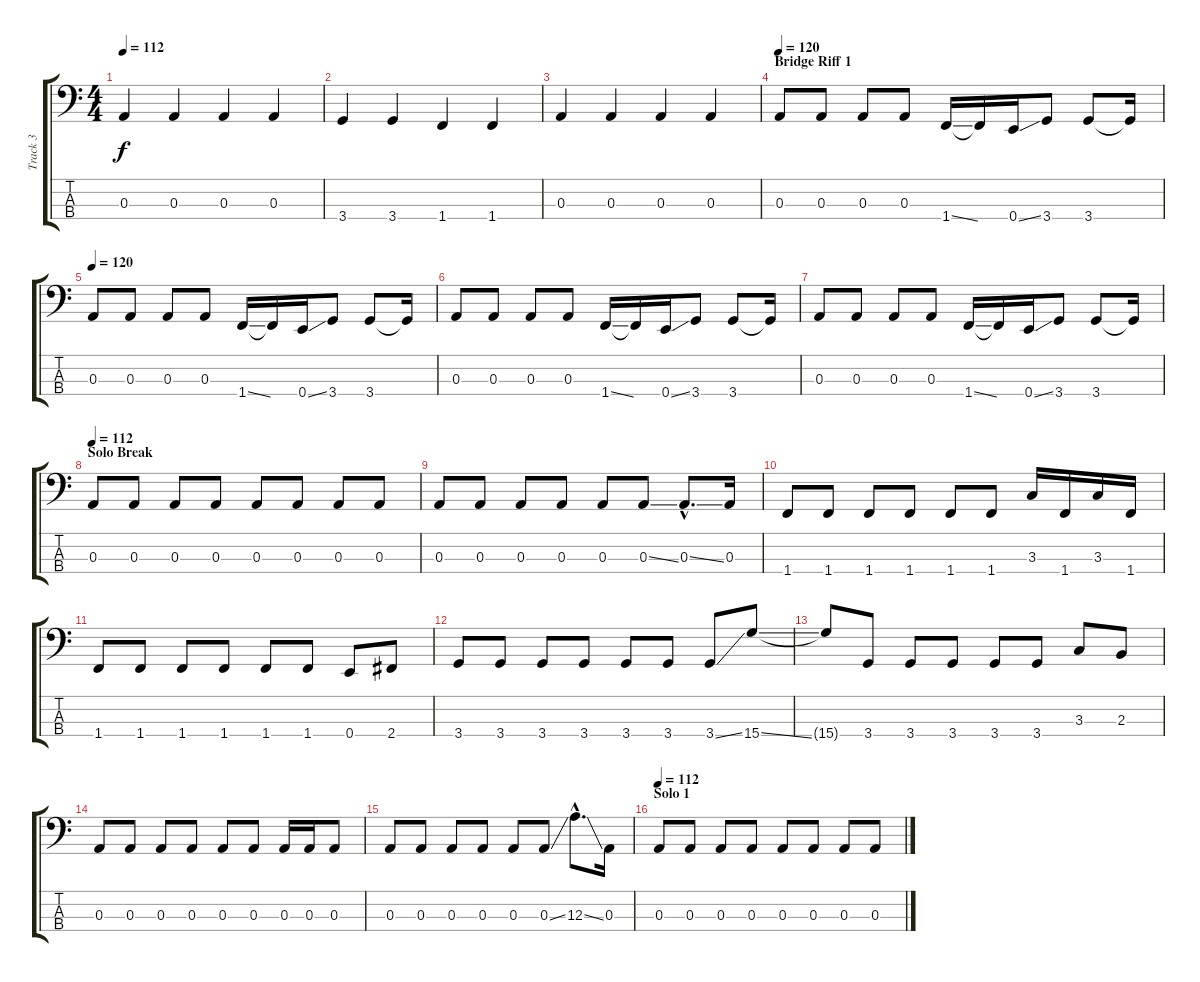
\track ("Track 3" "Track 3") {instrument electricbassfinger}
\staff {score tabs}
\tuning (G2 D2 A1 E1) {hide}
\ts (4 4)
\tempo 112
\clef f4
\ks c
0.3.4{dy f} 0.3.4 0.3.4 0.3.4 |
3.4.4 3.4.4 1.4.4 1.4.4 |
0.3.4 0.3.4 0.3.4 0.3.4 |
\section ("" "Bridge Riff 1")
\tempo 120
0.3.8 0.3.8 0.3.8 0.3.8 1.4{ss}.16 1.4{t}.16 0.4{ss}.16 3.4.8 3.4.8 3.4{t}.16 |
\tempo 120
0.3.8 0.3.8 0.3.8 0.3.8 1.4{ss}.16 1.4{t}.16 0.4{ss}.16 3.4.8 3.4.8 3.4{t}.16 |
0.3.8 0.3.8 0.3.8 0.3.8 1.4{ss}.16 1.4{t}.16 0.4{ss}.16 3.4.8 3.4.8 3.4{t}.16 |
0.3.8 0.3.8 0.3.8 0.3.8 1.4{ss}.16 1.4{t}.16 0.4{ss}.16 3.4.8 3.4.8 3.4{t}.16 |
\section ("" "Solo Break")
\tempo 112
0.3.8{volume 12} 0.3.8 0.3.8 0.3.8 0.3.8 0.3.8 0.3.8 0.3.8 |
0.3.8 0.3.8 0.3.8 0.3.8 0.3.8 0.3{ss}.8 0.3{ss hac}.8{d} 0.3.16 |
1.4.8 1.4.8 1.4.8 1.4.8 1.4.8 1.4.8 3.3.16 1.4.16 3.3.16 1.4.16 |
1.4.8 1.4.8 1.4.8 1.4.8 1.4.8 1.4.8 0.4.8 2.4.8 |
3.4.8 3.4.8 3.4.8 3.4.8 3.4.8 3.4.8 3.4{ss}.8 15.4{ss}.8 |
15.4{t}.8 3.4.8 3.4.8 3.4.8 3.4.8 3.4.8 3.3.8 2.3.8 |
0.3.8 0.3.8 0.3.8 0.3.8 0.3.8 0.3.8 0.3.16 0.3.16 0.3.8 |
0.3.8 0.3.8 0.3.8 0.3.8 0.3.8 0.3{ss}.8 12.3{ss hac}.8{d} 0.3.16 |
\section ("" "Solo 1")
\tempo 112
0.3.8{volume 14} 0.3.8 0.3.8 0.3.8 0.3.8 0.3.8 0.3.8 0.3.8
